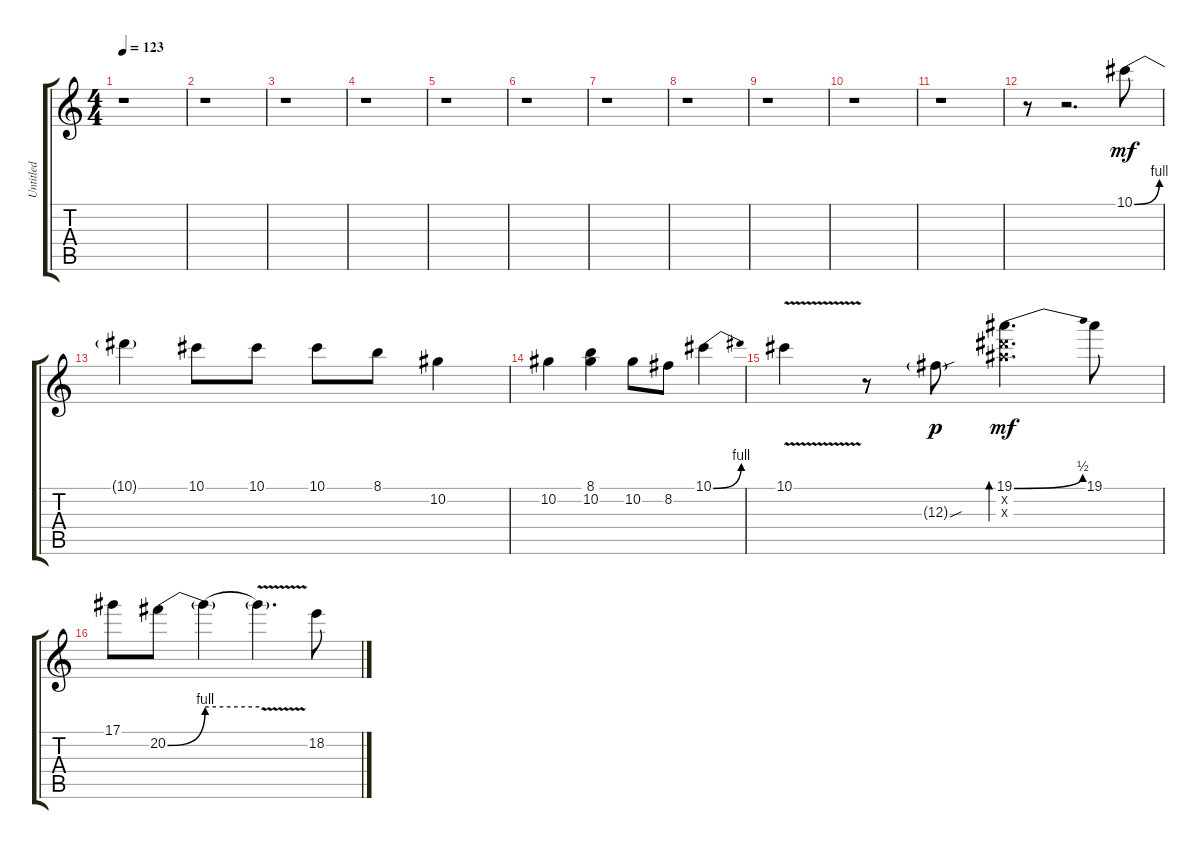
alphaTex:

\track ("Untitled" "Untitled") {instrument distortionguitar}
\staff {score tabs}
\tuning (Eb4 Bb3 Gb3 Db3 Ab2 Eb2) {hide}
\ts (4 4)
\tempo 123
\clef g2
\ks c
r.1{dy ff} |
r.1 |
r.1 |
r.1 |
r.1 |
r.1 |
r.1 |
r.1 |
r.1 |
r.1 |
r.1 |
r.8 r.2{d} 10.1{be (bend 0 0 60 4)}.8{dy mf} |
10.1{t}.4 10.1.8 10.1.8 10.1.8 8.1.8 10.2.4 |
10.2.4 (8.1 10.2).4 10.2.8 8.2.8 10.1{be (bend 0 0 60 4)}.4 |
10.1{v}.4 r.8 12.3{sou g}.8{dy p} (19.1{be (bend 0 0 60 2)} 17.2{x} 16.3{x}).4{d bd 30 dy mf} 19.1.8 |
17.1.8 20.2{be (bend 0 0 60 4)}.8 20.2{be (hold 0 4 60 4) t}.4 20.2{v t}.4{d} 18.2.8
